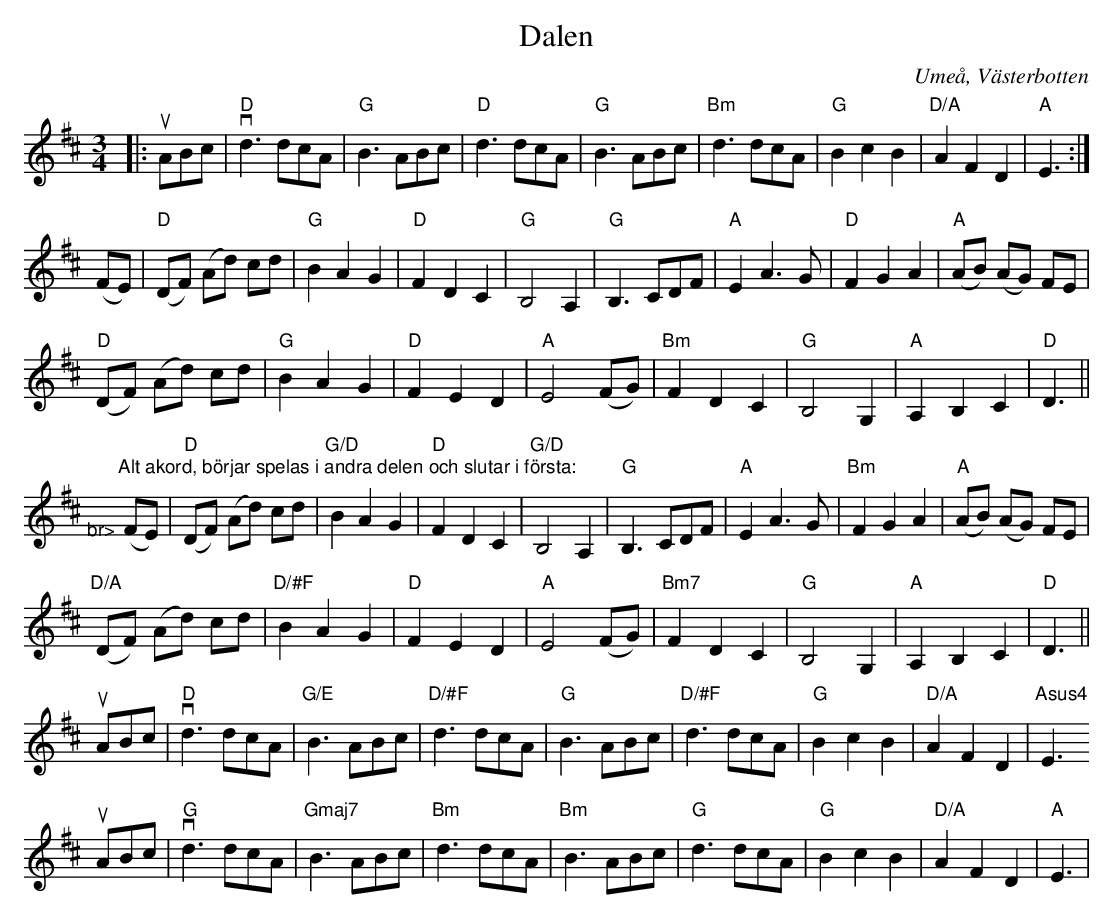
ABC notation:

X:1
T:Dalen
O:Umeå, Västerbotten
M:3/4
L:1/8
K:D
|: uABc | "D"vd3 dcA | "G"B3 ABc | "D" d3 dcA | "G"B3 ABc | "Bm"d3 dcA | "G"B2 c2 B2 | "D/A"A2 F2 D2 | "A"E3 :|
 (FE) | "D"(DF) (Ad) cd | "G"B2 A2 G2 | "D"F2 D2 C2 | "G"B,4 A,2 | "G"B,3 CDF | "A"E2 A3 G | "D"F2 G2 A2 | "A"(AB) (AG) FE |
 "D"(DF) (Ad) cd | "G"B2 A2 G2 | "D"F2 E2 D2 | "A"E4 (FG) | "Bm"F2 D2 C2 | "G"B,4 G,2 | "A"A,2 B,2 C2 | "D"D3 ||
" "
"Alt akord, börjar spelas i andra delen och slutar i första:"
"<br> "
 (FE) | "D"(DF) (Ad) cd | "G/D"B2 A2 G2 | "D"F2 D2 C2 | "G/D"B,4 A,2 | "G"B,3 CDF | "A"E2 A3 G | "Bm"F2 G2 A2 | "A"(AB) (AG) FE |
 "D/A"(DF) (Ad) cd | "D/#F"B2 A2 G2 | "D"F2 E2 D2 | "A"E4 (FG) | "Bm7"F2 D2 C2 | "G"B,4 G,2 | "A"A,2 B,2 C2 | "D"D3 ||
 uABc | "D"vd3 dcA | "G/E"B3 ABc | "D/#F" d3 dcA | "G"B3 ABc | "D/#F"d3 dcA | "G"B2 c2 B2 | " D/A"A2 F2 D2 | "Asus4"E3
uABc | "G"vd3 dcA | "Gmaj7"B3 ABc | "Bm" d3 dcA | "Bm"B3 ABc | "G"d3 dcA | "G"B2 c2 B2 | " D/A"A2 F2 D2 | "A"E3 |
